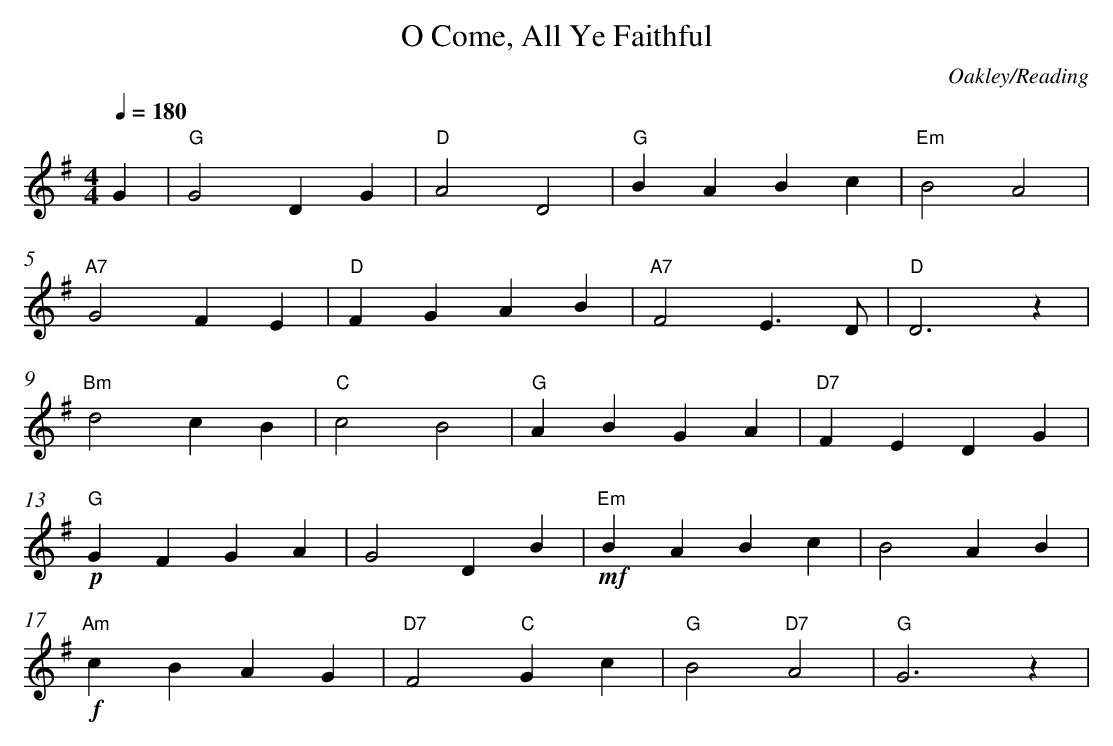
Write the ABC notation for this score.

X:1
T:O Come, All Ye Faithful
C:Oakley/Reading
Q:1/4=180
M:4/4
L:1/8
K:G
G2 |"G"G4 D2 G2 | "D"A4 D4 | "G"B2 A2 B2 c2 | "Em"B4 A4 |$
"A7"G4 F2 E2 | "D"F2 G2 A2 B2 | "A7"F4 E3 D | "D"D6 z2 |$
"Bm"d4 c2 B2 | "C"c4 B4 | "G"A2 B2 G2 A2 | "D7"F2 E2 D2 G2 |$
!p!"G"G2 F2 G2 A2 | G4 D2 B2 | !mf!"Em"B2 A2 B2 c2 | B4 A2 B2 |$
!f!"Am"c2 B2 A2 G2 | "D7"F4 "C"G2 c2 | "G"B4 "D7"A4 | "G"G6 z2 |$
